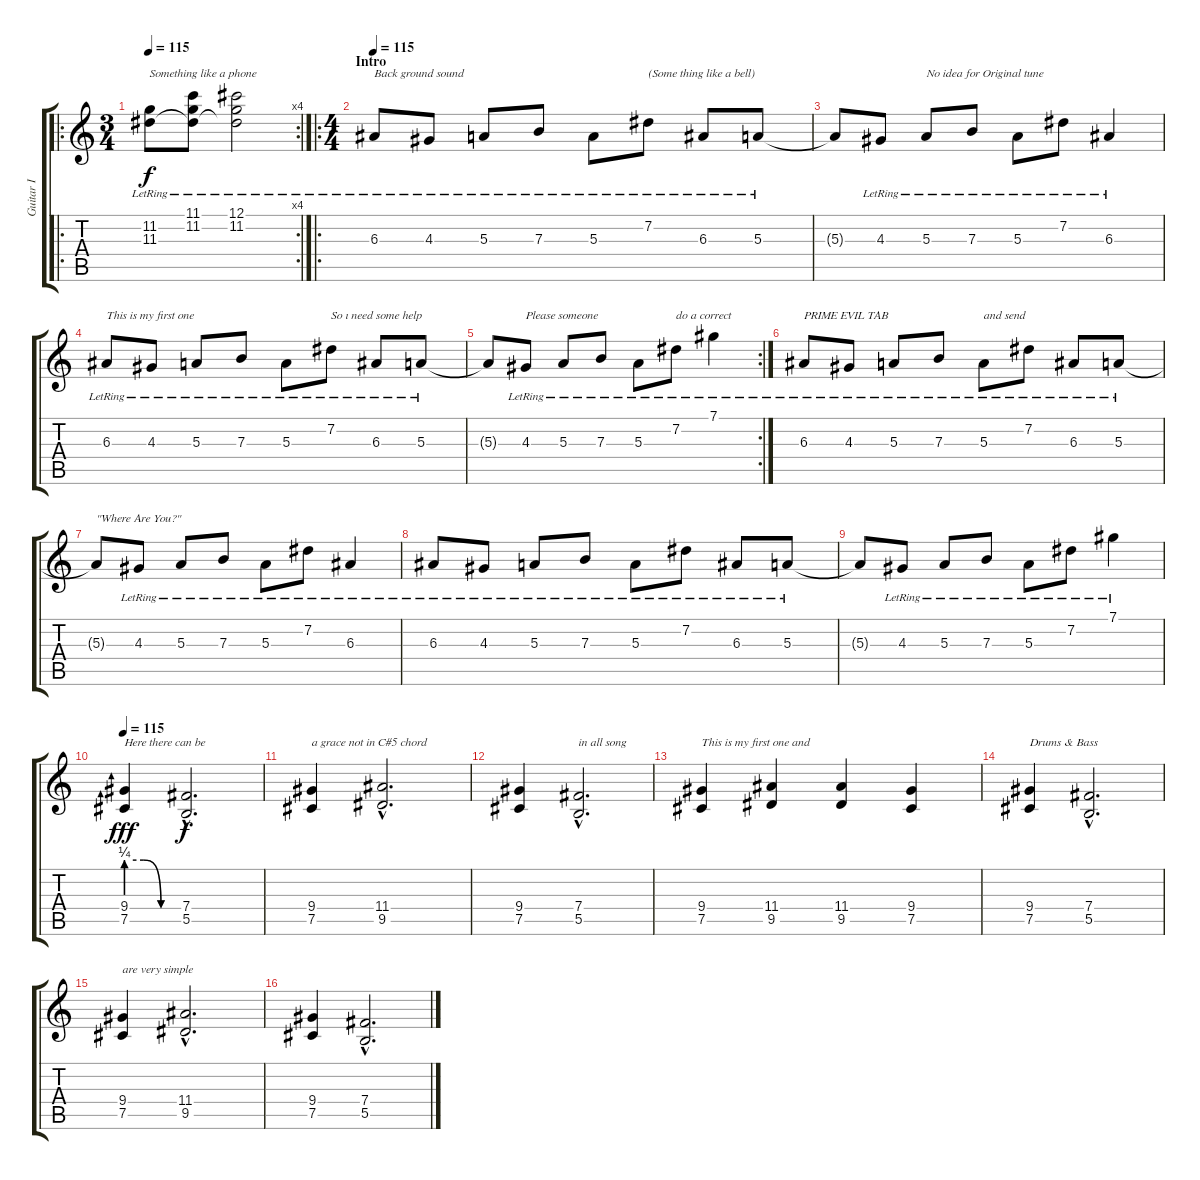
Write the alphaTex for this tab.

\track ("Guitar I" "Guitar I") {instrument distortionguitar}
\staff {score tabs}
\tuning (Db4 Ab3 E3 B2 Gb2 Db2) {hide}
\ro
\rc 4
\ts (3 4)
\tempo 115
\tempo 85
\tempo 115
\clef g2
\ks c
(11.2{lr} 11.3{lr}).8{txt "Something like a phone" dy f volume 9 balance 11 instrument guitarharmonics} (11.1{lr} 11.2{lr} 11.3{t}).8 (12.1{lr} 11.2{lr} 11.3{t}).2 |
\ro
\ts (4 4)
\section ("" "Intro")
\tempo 115
6.3{lr}.8{txt "Back ground sound " volume 9 instrument glockenspiel} 4.3{lr}.8 5.3{lr}.8 7.3{lr}.8 5.3{lr}.8 7.2{lr}.8{txt "(Some thing like a bell)"} 6.3{lr}.8 5.3{lr}.8 |
5.3{t}.8 4.3{lr}.8 5.3{lr}.8{txt "No idea for Original tune"} 7.3{lr}.8 5.3{lr}.8 7.2{lr}.8 6.3{lr}.4 |
6.3{lr}.8{txt "This is my first one"} 4.3{lr}.8 5.3{lr}.8 7.3{lr}.8 5.3{lr}.8 7.2{lr}.8{txt "So ı need some help"} 6.3{lr}.8 5.3{lr}.8 |
\rc 2
5.3{t}.8 4.3{lr}.8{txt "Please someone"} 5.3{lr}.8 7.3{lr}.8 5.3{lr}.8 7.2{lr}.8{txt "do a correct"} 7.1{lr}.4 |
6.3{lr}.8{txt "PRIME EVIL TAB"} 4.3{lr}.8 5.3{lr}.8 7.3{lr}.8 5.3{lr}.8{txt "and send"} 7.2{lr}.8 6.3{lr}.8 5.3{lr}.8 |
5.3{t}.8{txt "\"Where Are You?\""} 4.3{lr}.8 5.3{lr}.8 7.3{lr}.8 5.3{lr}.8 7.2{lr}.8 6.3{lr}.4 |
6.3{lr}.8 4.3{lr}.8 5.3{lr}.8 7.3{lr}.8 5.3{lr}.8 7.2{lr}.8 6.3{lr}.8 5.3{lr}.8 |
5.3{t}.8 4.3{lr}.8 5.3{lr}.8 7.3{lr}.8 5.3{lr}.8 7.2{lr}.8 7.1{lr}.4 |
\tempo 115
(9.4{be (custom 0 1 20 1 40 0 60 0)} 7.5{be (custom 0 1 20 1 40 0 60 0)}).4{txt "Here there can be" dy fff instrument distortionguitar} (7.4{hac} 5.5{hac}).2{d dy f} |
(9.4 7.5).4{txt "a grace not in C#5 chord"} (11.4{hac} 9.5{hac}).2{d} |
(9.4 7.5).4 (7.4{hac} 5.5{hac}).2{d txt "in all song"} |
(9.4 7.5).4{txt "This is my first one and"} (11.4 9.5).4 (11.4 9.5).4 (9.4 7.5).4 |
(9.4 7.5).4{txt "Drums & Bass"} (7.4{hac} 5.5{hac}).2{d} |
(9.4 7.5).4{txt "are very simple"} (11.4{hac} 9.5{hac}).2{d} |
(9.4 7.5).4 (7.4{hac} 5.5{hac}).2{d}
